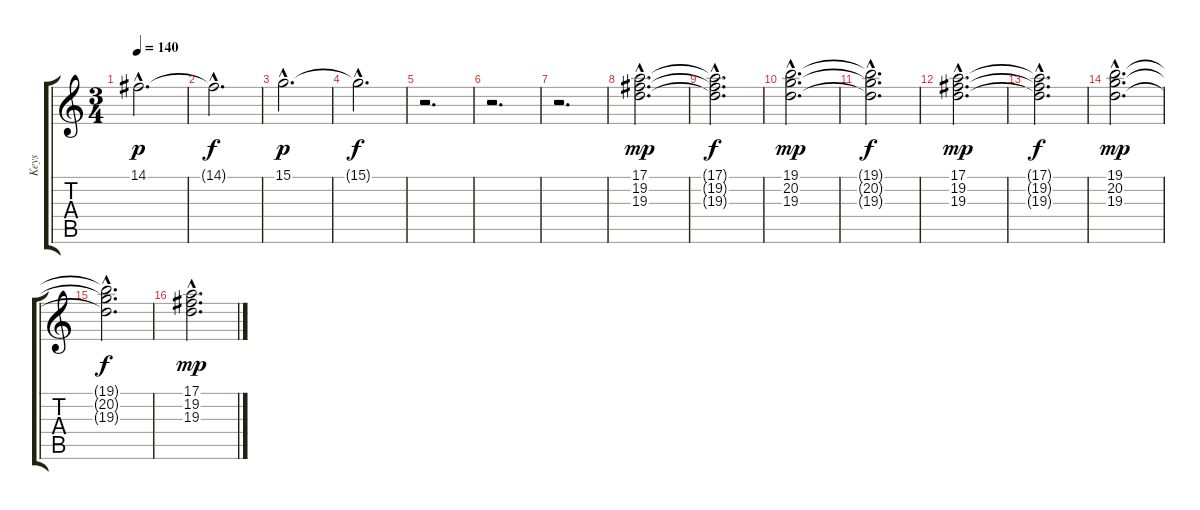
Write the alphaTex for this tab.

\track ("Keys" "Keys") {instrument rockorgan}
\staff {score tabs}
\tuning (E4 B3 G3 D3 A2 E2) {hide}
\ts (3 4)
\tempo 140
\clef g2
\ks c
14.1{hac}.2{d dy p} |
14.1{hac t}.2{d dy f} |
15.1{hac}.2{d dy p} |
15.1{hac t}.2{d dy f} |
r.2{d} |
r.2{d} |
r.2{d} |
(17.1{hac} 19.2{hac} 19.3{hac}).2{d dy mp instrument drawbarorgan} |
(17.1{hac t} 19.2{hac t} 19.3{hac t}).2{d dy f} |
(19.1{hac} 20.2{hac} 19.3{hac}).2{d dy mp} |
(19.1{hac t} 20.2{hac t} 19.3{hac t}).2{d dy f} |
(17.1{hac} 19.2{hac} 19.3{hac}).2{d dy mp} |
(17.1{hac t} 19.2{hac t} 19.3{hac t}).2{d dy f} |
(19.1{hac} 20.2{hac} 19.3{hac}).2{d dy mp} |
(19.1{hac t} 20.2{hac t} 19.3{hac t}).2{d dy f} |
(17.1{hac} 19.2{hac} 19.3{hac}).2{d dy mp}
